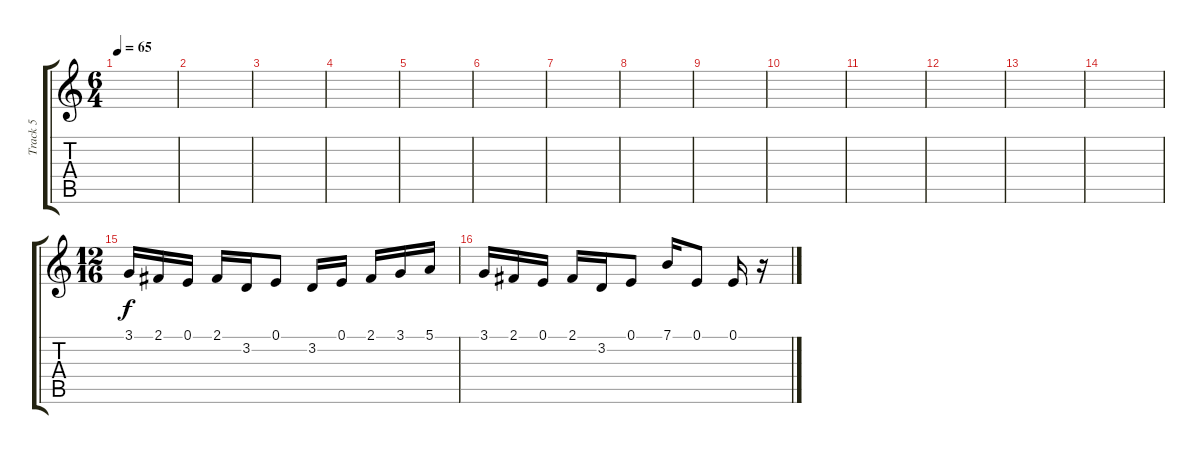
\track ("Track 5" "Track 5") {instrument acousticgrandpiano}
\staff {score tabs}
\tuning (E4 B3 G3 D3 A2 E2) {hide}
\ts (6 4)
\tempo 65
\clef g2
\ks c
|
|
|
|
|
|
|
|
|
|
|
|
|
|
\ts (12 16)
3.1.16 2.1.16 0.1.16 2.1.16 3.2.16 0.1.8 3.2.16 0.1.16 2.1.16 3.1.16 5.1.16 |
3.1.16 2.1.16 0.1.16 2.1.16 3.2.16 0.1.8 7.1.16 0.1.8 0.1.16 r.16
